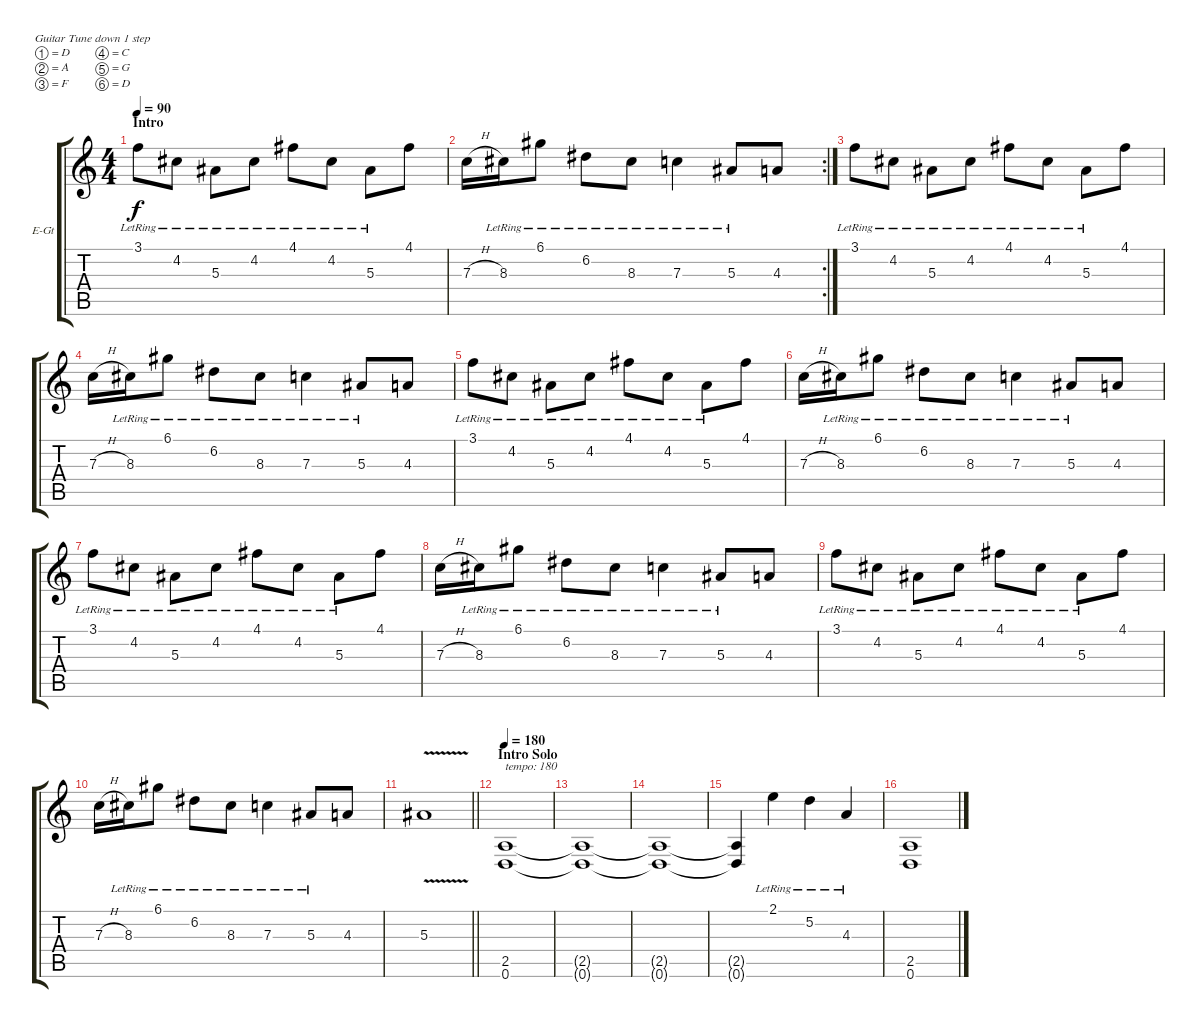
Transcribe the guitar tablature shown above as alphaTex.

\bracketExtendMode groupsimilarinstruments
\firstSystemTrackNameOrientation horizontal
\otherSystemsTrackNameOrientation horizontal
\track ("Guitar 1" "E-Gt") {instrument distortionguitar}
\staff {score tabs}
\tuning (D4 A3 F3 C3 G2 D2)
\ts (4 4)
\beaming (8 2 2 2 2)
\section ("" "Intro")
\tempo 90
\clef g2
\ks c
3.1{lr}.8{dy f instrument distortionguitar} 4.2{lr}.8 5.3{lr}.8 4.2{lr}.8 4.1{lr}.8 4.2{lr}.8 5.3{lr}.8 4.1.8 |
\rc 2
7.3{h}.16 8.3{lr}.16 6.1{lr}.8 6.2{lr}.8 8.3{lr}.8 7.3{lr}.4 5.3{lr}.8 4.3.8 |
3.1{lr}.8 4.2{lr}.8 5.3{lr}.8 4.2{lr}.8 4.1{lr}.8 4.2{lr}.8 5.3{lr}.8 4.1.8 |
7.3{h}.16 8.3{lr}.16 6.1{lr}.8 6.2{lr}.8 8.3{lr}.8 7.3{lr}.4 5.3{lr}.8 4.3.8 |
3.1{lr}.8 4.2{lr}.8 5.3{lr}.8 4.2{lr}.8 4.1{lr}.8 4.2{lr}.8 5.3{lr}.8 4.1.8 |
7.3{h}.16 8.3{lr}.16 6.1{lr}.8 6.2{lr}.8 8.3{lr}.8 7.3{lr}.4 5.3{lr}.8 4.3.8 |
3.1{lr}.8 4.2{lr}.8 5.3{lr}.8 4.2{lr}.8 4.1{lr}.8 4.2{lr}.8 5.3{lr}.8 4.1.8 |
7.3{h}.16 8.3{lr}.16 6.1{lr}.8 6.2{lr}.8 8.3{lr}.8 7.3{lr}.4 5.3{lr}.8 4.3.8 |
3.1{lr}.8 4.2{lr}.8 5.3{lr}.8 4.2{lr}.8 4.1{lr}.8 4.2{lr}.8 5.3{lr}.8 4.1.8 |
7.3{h}.16 8.3{lr}.16 6.1{lr}.8 6.2{lr}.8 8.3{lr}.8 7.3{lr}.4 5.3{lr}.8 4.3.8 |
\barLineRight lightlight
5.3{v}.1 |
\section ("" "Intro Solo")
\tempo 180
(2.5 0.6).1{txt "tempo: 180"} |
(2.5{t} 0.6{t}).1 |
(2.5{t} 0.6{t}).1 |
(2.5{t} 0.6{t}).4 2.1{lr}.4 5.2{lr}.4 4.3{lr}.4 |
(2.5 0.6).1
